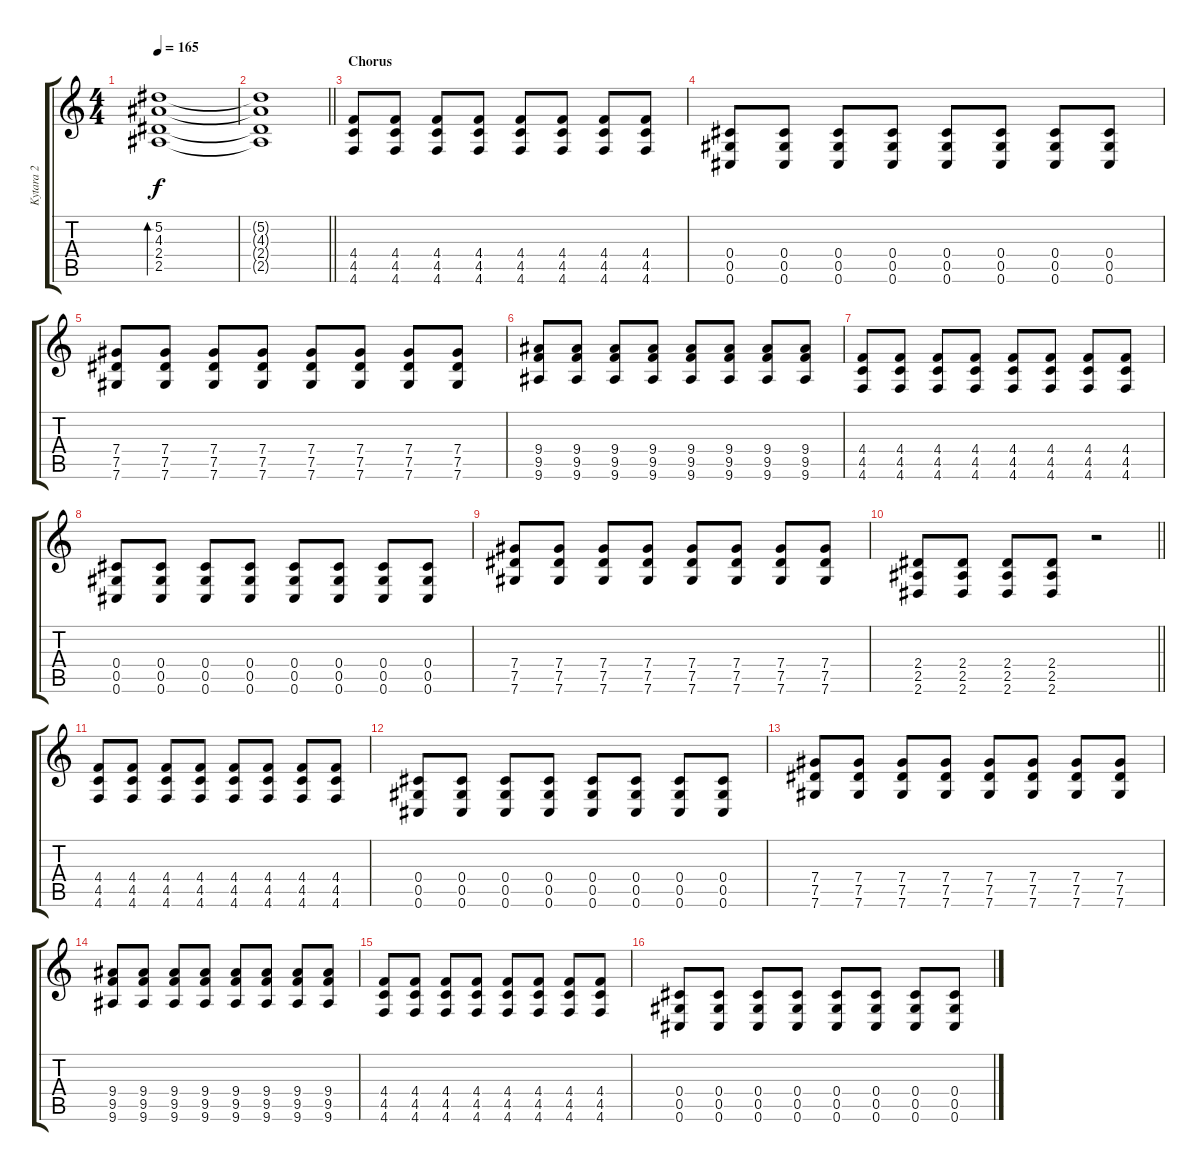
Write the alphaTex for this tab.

\track ("Kytara 2" "Kytara 2") {instrument distortionguitar}
\staff {score tabs}
\tuning (Eb4 Bb3 Gb3 Db3 Ab2 Db2) {hide}
\ts (4 4)
\tempo 165
\clef g2
\ks c
(5.2 4.3 2.4 2.5).1{bd 240 dy f} |
\barLineRight lightlight
(5.2{t} 4.3{t} 2.4{t} 2.5{t}).1 |
\section ("" "Chorus")
(4.4 4.5 4.6).8{volume 14 instrument distortionguitar} (4.4 4.5 4.6).8 (4.4 4.5 4.6).8 (4.4 4.5 4.6).8 (4.4 4.5 4.6).8 (4.4 4.5 4.6).8 (4.4 4.5 4.6).8 (4.4 4.5 4.6).8 |
(0.4 0.5 0.6).8 (0.4 0.5 0.6).8 (0.4 0.5 0.6).8 (0.4 0.5 0.6).8 (0.4 0.5 0.6).8 (0.4 0.5 0.6).8 (0.4 0.5 0.6).8 (0.4 0.5 0.6).8 |
(7.4 7.5 7.6).8 (7.4 7.5 7.6).8 (7.4 7.5 7.6).8 (7.4 7.5 7.6).8 (7.4 7.5 7.6).8 (7.4 7.5 7.6).8 (7.4 7.5 7.6).8 (7.4 7.5 7.6).8 |
(9.4 9.5 9.6).8 (9.4 9.5 9.6).8 (9.4 9.5 9.6).8 (9.4 9.5 9.6).8 (9.4 9.5 9.6).8 (9.4 9.5 9.6).8 (9.4 9.5 9.6).8 (9.4 9.5 9.6).8 |
(4.4 4.5 4.6).8 (4.4 4.5 4.6).8 (4.4 4.5 4.6).8 (4.4 4.5 4.6).8 (4.4 4.5 4.6).8 (4.4 4.5 4.6).8 (4.4 4.5 4.6).8 (4.4 4.5 4.6).8 |
(0.4 0.5 0.6).8 (0.4 0.5 0.6).8 (0.4 0.5 0.6).8 (0.4 0.5 0.6).8 (0.4 0.5 0.6).8 (0.4 0.5 0.6).8 (0.4 0.5 0.6).8 (0.4 0.5 0.6).8 |
(7.4 7.5 7.6).8 (7.4 7.5 7.6).8 (7.4 7.5 7.6).8 (7.4 7.5 7.6).8 (7.4 7.5 7.6).8 (7.4 7.5 7.6).8 (7.4 7.5 7.6).8 (7.4 7.5 7.6).8 |
\barLineRight lightlight
(2.4 2.5 2.6).8 (2.4 2.5 2.6).8 (2.4 2.5 2.6).8 (2.4 2.5 2.6).8 r.2 |
(4.4 4.5 4.6).8 (4.4 4.5 4.6).8 (4.4 4.5 4.6).8 (4.4 4.5 4.6).8 (4.4 4.5 4.6).8 (4.4 4.5 4.6).8 (4.4 4.5 4.6).8 (4.4 4.5 4.6).8 |
(0.4 0.5 0.6).8 (0.4 0.5 0.6).8 (0.4 0.5 0.6).8 (0.4 0.5 0.6).8 (0.4 0.5 0.6).8 (0.4 0.5 0.6).8 (0.4 0.5 0.6).8 (0.4 0.5 0.6).8 |
(7.4 7.5 7.6).8 (7.4 7.5 7.6).8 (7.4 7.5 7.6).8 (7.4 7.5 7.6).8 (7.4 7.5 7.6).8 (7.4 7.5 7.6).8 (7.4 7.5 7.6).8 (7.4 7.5 7.6).8 |
(9.4 9.5 9.6).8 (9.4 9.5 9.6).8 (9.4 9.5 9.6).8 (9.4 9.5 9.6).8 (9.4 9.5 9.6).8 (9.4 9.5 9.6).8 (9.4 9.5 9.6).8 (9.4 9.5 9.6).8 |
(4.4 4.5 4.6).8 (4.4 4.5 4.6).8 (4.4 4.5 4.6).8 (4.4 4.5 4.6).8 (4.4 4.5 4.6).8 (4.4 4.5 4.6).8 (4.4 4.5 4.6).8 (4.4 4.5 4.6).8 |
(0.4 0.5 0.6).8 (0.4 0.5 0.6).8 (0.4 0.5 0.6).8 (0.4 0.5 0.6).8 (0.4 0.5 0.6).8 (0.4 0.5 0.6).8 (0.4 0.5 0.6).8 (0.4 0.5 0.6).8
